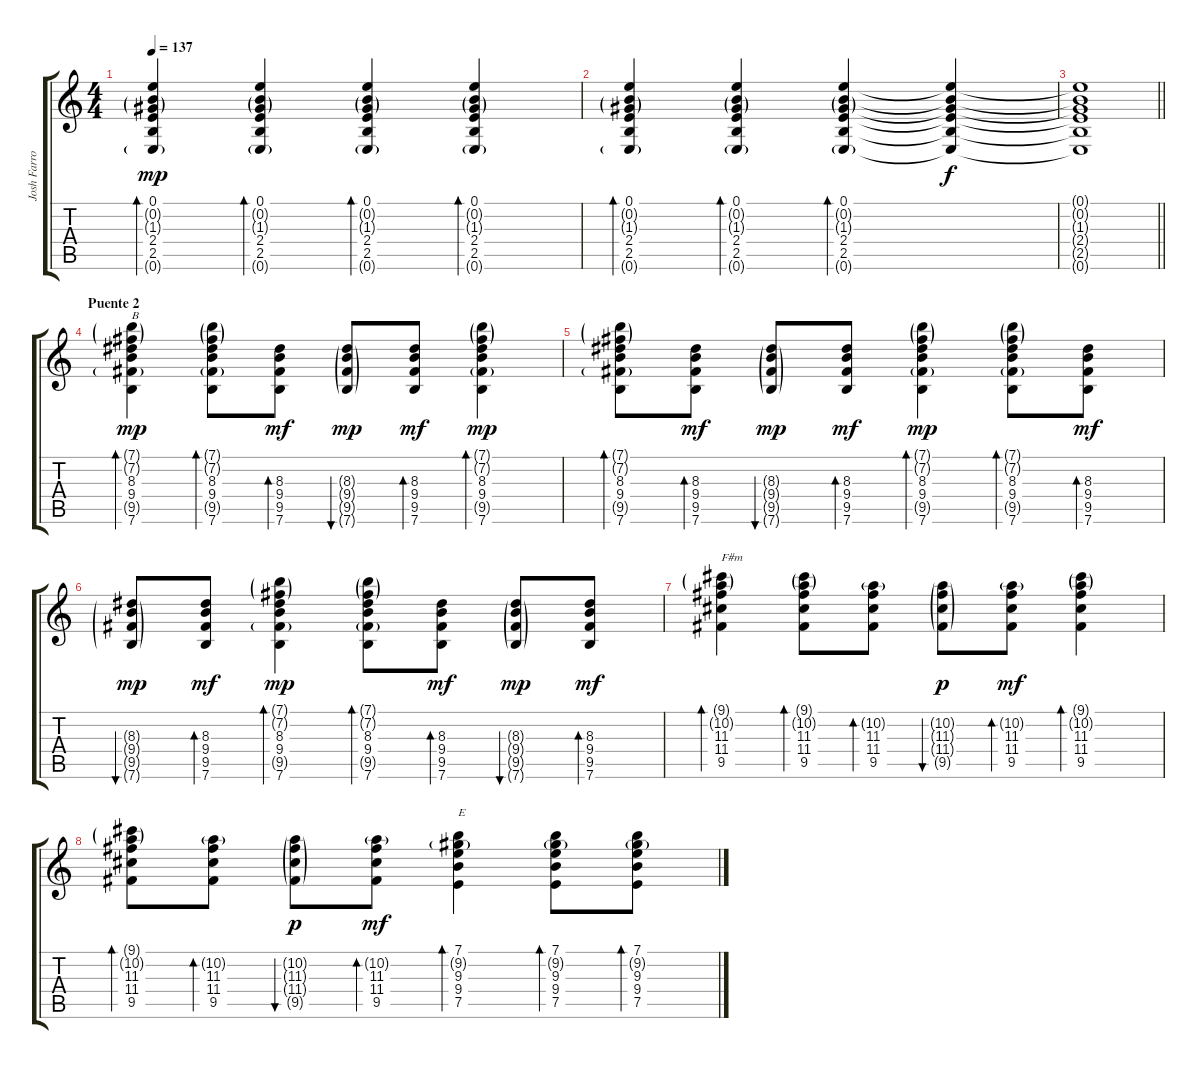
\track ("Josh Farro" "Josh Farro") {instrument acousticguitarsteel}
\staff {score tabs}
\tuning (E4 B3 G3 D3 A2 E2) {hide}
\ts (4 4)
\tempo 137
\clef g2
\ks c
(0.1 0.2{g} 1.3{g} 2.4 2.5 0.6{g}).4{bd 60 dy mp} (0.1 0.2{g} 1.3{g} 2.4 2.5 0.6{g}).4{bd 60} (0.1 0.2{g} 1.3{g} 2.4 2.5 0.6{g}).4{bd 60} (0.1 0.2{g} 1.3{g} 2.4 2.5 0.6{g}).4{bd 60} |
(0.1 0.2{g} 1.3{g} 2.4 2.5 0.6{g}).4{bd 60} (0.1 0.2{g} 1.3{g} 2.4 2.5 0.6{g}).4{bd 60} (0.1 0.2{g} 1.3{g} 2.4 2.5 0.6{g}).4{bd 120} (0.1{t} 0.2{t} 1.3{t} 2.4{t} 2.5{t} 0.6{t}).4{dy f} |
\barLineRight lightlight
(0.1{t} 0.2{t} 1.3{t} 2.4{t} 2.5{t} 0.6{t}).1 |
\section ("" "Puente 2")
(7.1{g} 7.2{g} 8.3 9.4 9.5{g} 7.6).4{bd 120 txt "B" dy mp volume 9} (7.1{g} 7.2{g} 8.3 9.4 9.5{g} 7.6).8{bd 60} (8.3 9.4 9.5 7.6).8{bd 60 dy mf} (8.3{g} 9.4{g} 9.5{g} 7.6{g}).8{bu 60 dy mp} (8.3 9.4 9.5 7.6).8{bd 60 dy mf} (7.1{g} 7.2{g} 8.3 9.4 9.5{g} 7.6).4{bd 60 dy mp} |
(7.1{g} 7.2{g} 8.3 9.4 9.5{g} 7.6).8{bd 60} (8.3 9.4 9.5 7.6).8{bd 60 dy mf} (8.3{g} 9.4{g} 9.5{g} 7.6{g}).8{bu 60 dy mp} (8.3 9.4 9.5 7.6).8{bd 60 dy mf} (7.1{g} 7.2{g} 8.3 9.4 9.5{g} 7.6).4{bd 60 dy mp} (7.1{g} 7.2{g} 8.3 9.4 9.5{g} 7.6).8{bd 60} (8.3 9.4 9.5 7.6).8{bd 60 dy mf} |
(8.3{g} 9.4{g} 9.5{g} 7.6{g}).8{bu 60 dy mp} (8.3 9.4 9.5 7.6).8{bd 60 dy mf} (7.1{g} 7.2{g} 8.3 9.4 9.5{g} 7.6).4{bd 60 dy mp} (7.1{g} 7.2{g} 8.3 9.4 9.5{g} 7.6).8{bd 60} (8.3 9.4 9.5 7.6).8{bd 60 dy mf} (8.3{g} 9.4{g} 9.5{g} 7.6{g}).8{bu 60 dy mp} (8.3 9.4 9.5 7.6).8{bd 60 dy mf} |
(9.1{g} 10.2{g} 11.3 11.4 9.5).4{bd 120 txt "F#m"} (9.1{g} 10.2{g} 11.3 11.4 9.5).8{bd 60} (10.2{g} 11.3 11.4 9.5).8{bd 60} (10.2{g} 11.3{g} 11.4{g} 9.5{g}).8{bu 60 dy p} (10.2{g} 11.3 11.4 9.5).8{bd 60 dy mf} (9.1{g} 10.2{g} 11.3 11.4 9.5).4{bd 60} |
(9.1{g} 10.2{g} 11.3 11.4 9.5).8{bd 60} (10.2{g} 11.3 11.4 9.5).8{bd 60} (10.2{g} 11.3{g} 11.4{g} 9.5{g}).8{bu 60 dy p} (10.2{g} 11.3 11.4 9.5).8{bd 60 dy mf} (7.1 9.2{g} 9.3 9.4 7.5).4{bd 60 txt "E"} (7.1 9.2{g} 9.3 9.4 7.5).8{bd 60} (7.1 9.2{g} 9.3 9.4 7.5).8{bd 60}
